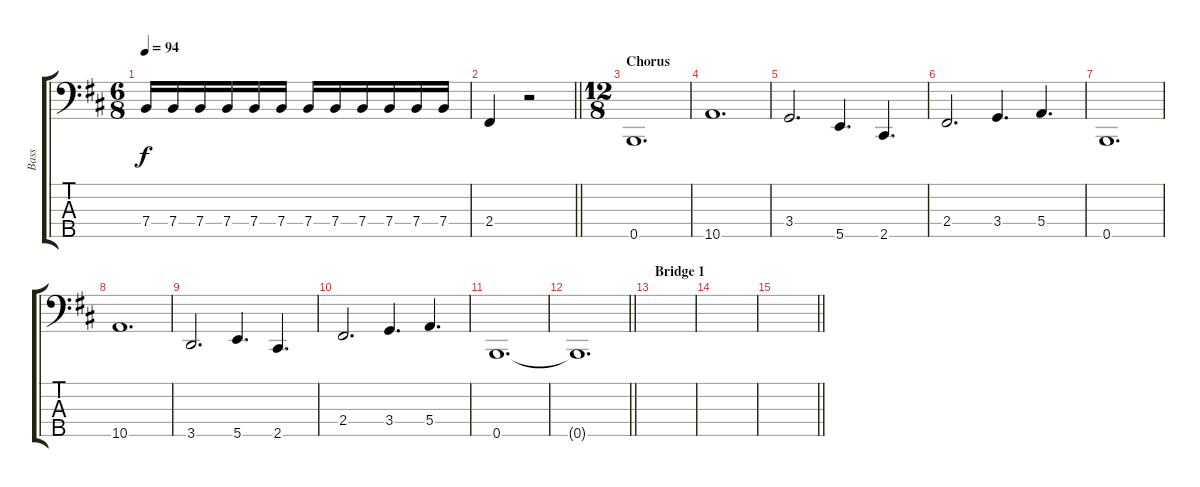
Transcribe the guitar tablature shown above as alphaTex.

\track ("Bass" "Bass") {instrument electricbasspick}
\staff {score tabs}
\tuning (G2 D2 A1 E1 B0) {hide}
\ts (6 8)
\tempo 94
\clef f4
\ks bminor
7.4.16{dy f} 7.4.16 7.4.16 7.4.16 7.4.16 7.4.16 7.4.16 7.4.16 7.4.16 7.4.16 7.4.16 7.4.16 |
\barLineRight lightlight
2.4.4 r.2 |
\ts (12 8)
\section ("" "Chorus")
0.5.1{d} |
10.5.1{d} |
3.4.2{d} 5.5.4{d} 2.5.4{d} |
2.4.2{d} 3.4.4{d} 5.4.4{d} |
0.5.1{d} |
10.5.1{d} |
3.5.2{d} 5.5.4{d} 2.5.4{d} |
2.4.2{d} 3.4.4{d} 5.4.4{d} |
0.5.1{d} |
\barLineRight lightlight
0.5{t}.1{d} |
\section ("" "Bridge 1")
|
|
\barLineRight lightlight
